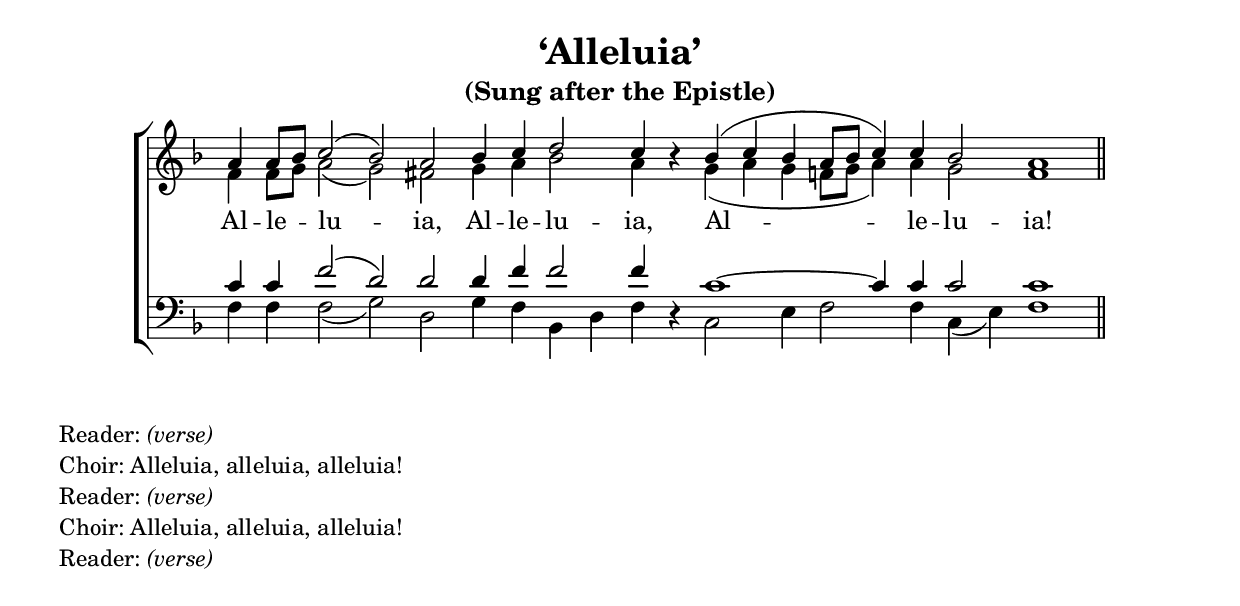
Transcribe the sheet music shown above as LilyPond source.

  \include "global_include.ly"
  
  \header {
    title = "‘Alleluia’"
    subtitle = "(Sung after the Epistle)"
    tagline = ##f
  }
  
  sopranoVoice = \relative c'' {
  a4 a8[ bf] c2( bf) a
  bf4 c d2 c4 bf\rest
  bf( c bf a8[ bf] c4) c bf2 a1 \bar "||"
  }
  
  altoVoice = \relative c' {
  f4 f8[ g] a2( g) fs
  g4 a bf2 a4 s4
  g( a g f8[ g] a4) a g2 f1
  }
  
  tenorVoice = \relative c' {
  c4 c f2( d) d
  d4 f f2 f4 s4
  c1~ c4 c c2 c1
  }
  
  bassVoice = \relative c {
  f4 f f2( g) d
  g4 f bf,4 d f d\rest
  c2 e4 f2 f4 c4( e) f1
  }
  
  words = \lyricmode {
  Al -- le -- lu -- ia, Al -- le -- lu -- ia, Al -- le -- lu -- ia!
  }
  
  \include "global_score.ly"
  
  \markuplist {
  \justified-lines {
    Reader: \italic (verse)
  }
  \justified-lines {
    Choir: Alleluia, alleluia, alleluia!
  }
  \justified-lines {
    Reader: \italic (verse)
  }
  \justified-lines {
    Choir: Alleluia, alleluia, alleluia!
  }
  \justified-lines {
    Reader: \italic (verse)
  }
  }